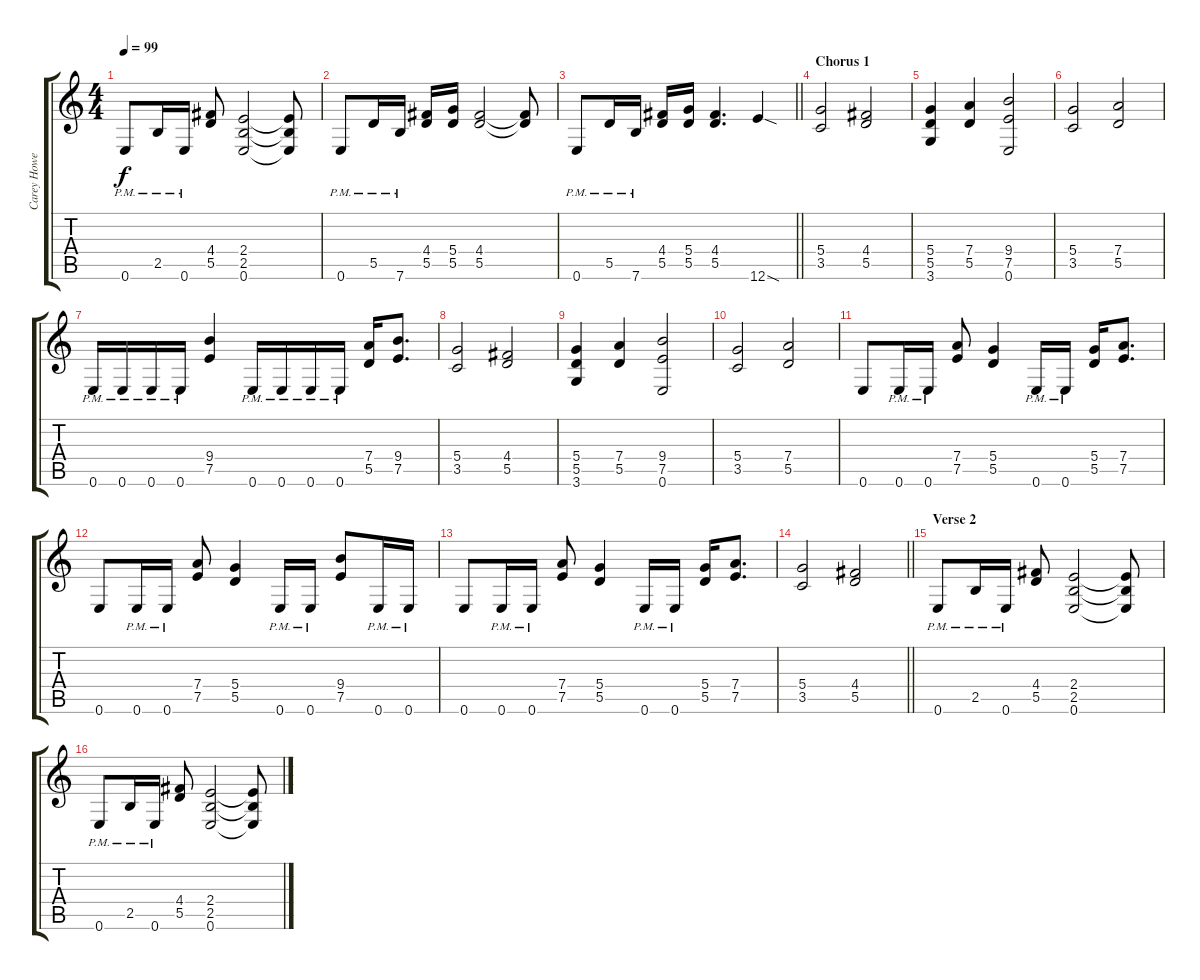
\track ("Carey Howe" "Carey Howe") {instrument overdrivenguitar}
\staff {score tabs}
\tuning (E4 B3 G3 D3 A2 E2) {hide}
\ts (4 4)
\tempo 99
\clef g2
\ks c
0.6{pm}.8{dy f} 2.5{pm}.16 0.6{pm}.16 (4.4 5.5).8 (2.4 2.5 0.6).2 (2.4{t} 2.5{t} 0.6{t}).8 |
0.6{pm}.8 5.5{pm}.16 7.6{pm}.16 (4.4 5.5).16 (5.4 5.5).16 (4.4 5.5).2 (4.4{t} 5.5{t}).8 |
\barLineRight lightlight
0.6{pm}.8 5.5{pm}.16 7.6{pm}.16 (4.4 5.5).16 (5.4 5.5).16 (4.4 5.5).4{d} 12.6{sod}.4 |
\section ("" "Chorus 1")
(5.4 3.5).2 (4.4 5.5).2 |
(5.4 5.5 3.6).4 (7.4 5.5).4 (9.4 7.5 0.6).2 |
(5.4 3.5).2 (7.4 5.5).2 |
0.6{pm}.16 0.6{pm}.16 0.6{pm}.16 0.6{pm}.16 (9.4 7.5).4 0.6{pm}.16 0.6{pm}.16 0.6{pm}.16 0.6{pm}.16 (7.4 5.5).16 (9.4 7.5).8{d} |
(5.4 3.5).2 (4.4 5.5).2 |
(5.4 5.5 3.6).4 (7.4 5.5).4 (9.4 7.5 0.6).2 |
(5.4 3.5).2 (7.4 5.5).2 |
0.6.8 0.6{pm}.16 0.6{pm}.16 (7.4 7.5).8 (5.4 5.5).4 0.6{pm}.16 0.6{pm}.16 (5.4 5.5).16 (7.4 7.5).8{d} |
0.6.8 0.6{pm}.16 0.6{pm}.16 (7.4 7.5).8 (5.4 5.5).4 0.6{pm}.16 0.6{pm}.16 (9.4 7.5).8 0.6{pm}.16 0.6{pm}.16 |
0.6.8 0.6{pm}.16 0.6{pm}.16 (7.4 7.5).8 (5.4 5.5).4 0.6{pm}.16 0.6{pm}.16 (5.4 5.5).16 (7.4 7.5).8{d} |
\barLineRight lightlight
(5.4 3.5).2 (4.4 5.5).2 |
\section ("" "Verse 2")
0.6{pm}.8 2.5{pm}.16 0.6{pm}.16 (4.4 5.5).8 (2.4 2.5 0.6).2 (2.4{t} 2.5{t} 0.6{t}).8 |
0.6{pm}.8 2.5{pm}.16 0.6{pm}.16 (4.4 5.5).8 (2.4 2.5 0.6).2 (2.4{t} 2.5{t} 0.6{t}).8
